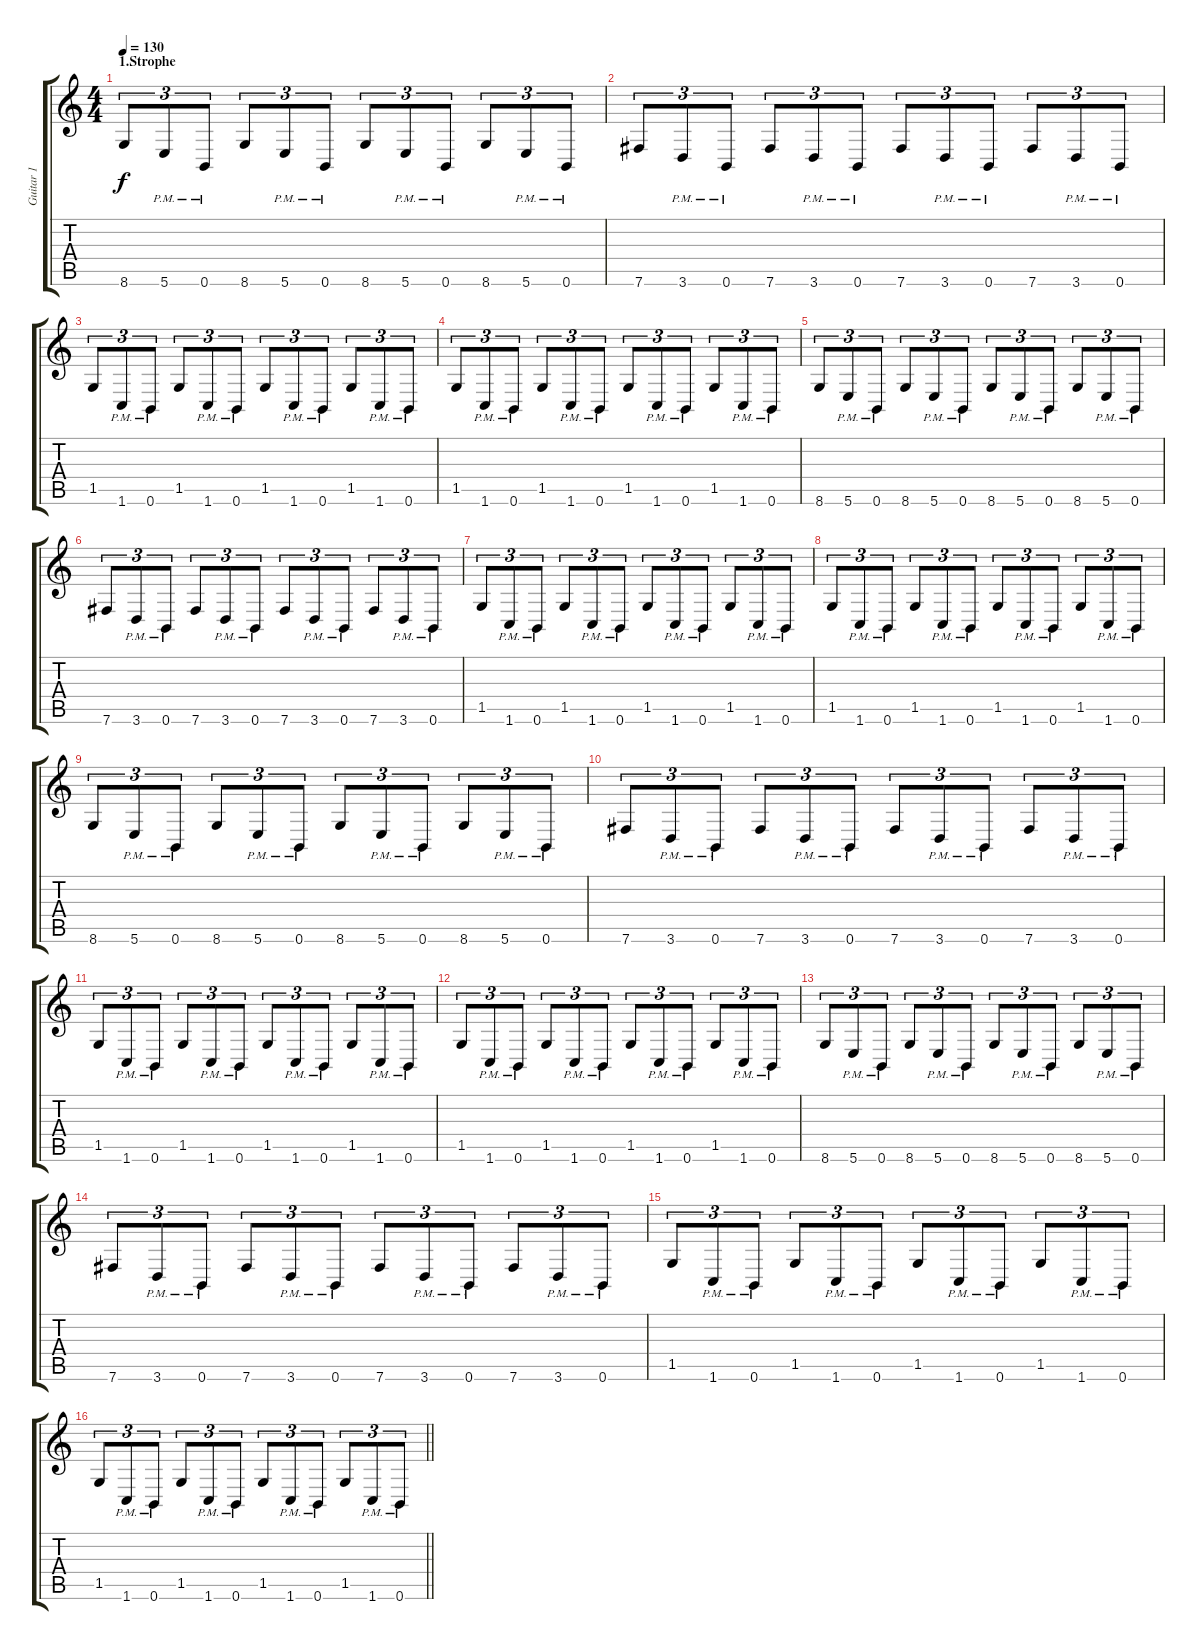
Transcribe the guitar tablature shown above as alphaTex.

\track ("Guitar 1" "Guitar 1") {instrument distortionguitar}
\staff {score tabs}
\tuning (Db4 Ab3 E3 B2 Gb2 B1) {hide}
\ts (4 4)
\section ("" "1.Strophe")
\tempo 130
\clef g2
\ks c
8.6.8{tu (3 2) dy f} 5.6{pm}.8{tu (3 2)} 0.6{pm}.8{tu (3 2)} 8.6.8{tu (3 2)} 5.6{pm}.8{tu (3 2)} 0.6{pm}.8{tu (3 2)} 8.6.8{tu (3 2)} 5.6{pm}.8{tu (3 2)} 0.6{pm}.8{tu (3 2)} 8.6.8{tu (3 2)} 5.6{pm}.8{tu (3 2)} 0.6{pm}.8{tu (3 2)} |
7.6.8{tu (3 2)} 3.6{pm}.8{tu (3 2)} 0.6{pm}.8{tu (3 2)} 7.6.8{tu (3 2)} 3.6{pm}.8{tu (3 2)} 0.6{pm}.8{tu (3 2)} 7.6.8{tu (3 2)} 3.6{pm}.8{tu (3 2)} 0.6{pm}.8{tu (3 2)} 7.6.8{tu (3 2)} 3.6{pm}.8{tu (3 2)} 0.6{pm}.8{tu (3 2)} |
1.5.8{tu (3 2)} 1.6{pm}.8{tu (3 2)} 0.6{pm}.8{tu (3 2)} 1.5.8{tu (3 2)} 1.6{pm}.8{tu (3 2)} 0.6{pm}.8{tu (3 2)} 1.5.8{tu (3 2)} 1.6{pm}.8{tu (3 2)} 0.6{pm}.8{tu (3 2)} 1.5.8{tu (3 2)} 1.6{pm}.8{tu (3 2)} 0.6{pm}.8{tu (3 2)} |
1.5.8{tu (3 2)} 1.6{pm}.8{tu (3 2)} 0.6{pm}.8{tu (3 2)} 1.5.8{tu (3 2)} 1.6{pm}.8{tu (3 2)} 0.6{pm}.8{tu (3 2)} 1.5.8{tu (3 2)} 1.6{pm}.8{tu (3 2)} 0.6{pm}.8{tu (3 2)} 1.5.8{tu (3 2)} 1.6{pm}.8{tu (3 2)} 0.6{pm}.8{tu (3 2)} |
8.6.8{tu (3 2)} 5.6{pm}.8{tu (3 2)} 0.6{pm}.8{tu (3 2)} 8.6.8{tu (3 2)} 5.6{pm}.8{tu (3 2)} 0.6{pm}.8{tu (3 2)} 8.6.8{tu (3 2)} 5.6{pm}.8{tu (3 2)} 0.6{pm}.8{tu (3 2)} 8.6.8{tu (3 2)} 5.6{pm}.8{tu (3 2)} 0.6{pm}.8{tu (3 2)} |
7.6.8{tu (3 2)} 3.6{pm}.8{tu (3 2)} 0.6{pm}.8{tu (3 2)} 7.6.8{tu (3 2)} 3.6{pm}.8{tu (3 2)} 0.6{pm}.8{tu (3 2)} 7.6.8{tu (3 2)} 3.6{pm}.8{tu (3 2)} 0.6{pm}.8{tu (3 2)} 7.6.8{tu (3 2)} 3.6{pm}.8{tu (3 2)} 0.6{pm}.8{tu (3 2)} |
1.5.8{tu (3 2)} 1.6{pm}.8{tu (3 2)} 0.6{pm}.8{tu (3 2)} 1.5.8{tu (3 2)} 1.6{pm}.8{tu (3 2)} 0.6{pm}.8{tu (3 2)} 1.5.8{tu (3 2)} 1.6{pm}.8{tu (3 2)} 0.6{pm}.8{tu (3 2)} 1.5.8{tu (3 2)} 1.6{pm}.8{tu (3 2)} 0.6{pm}.8{tu (3 2)} |
1.5.8{tu (3 2)} 1.6{pm}.8{tu (3 2)} 0.6{pm}.8{tu (3 2)} 1.5.8{tu (3 2)} 1.6{pm}.8{tu (3 2)} 0.6{pm}.8{tu (3 2)} 1.5.8{tu (3 2)} 1.6{pm}.8{tu (3 2)} 0.6{pm}.8{tu (3 2)} 1.5.8{tu (3 2)} 1.6{pm}.8{tu (3 2)} 0.6{pm}.8{tu (3 2)} |
8.6.8{tu (3 2)} 5.6{pm}.8{tu (3 2)} 0.6{pm}.8{tu (3 2)} 8.6.8{tu (3 2)} 5.6{pm}.8{tu (3 2)} 0.6{pm}.8{tu (3 2)} 8.6.8{tu (3 2)} 5.6{pm}.8{tu (3 2)} 0.6{pm}.8{tu (3 2)} 8.6.8{tu (3 2)} 5.6{pm}.8{tu (3 2)} 0.6{pm}.8{tu (3 2)} |
7.6.8{tu (3 2)} 3.6{pm}.8{tu (3 2)} 0.6{pm}.8{tu (3 2)} 7.6.8{tu (3 2)} 3.6{pm}.8{tu (3 2)} 0.6{pm}.8{tu (3 2)} 7.6.8{tu (3 2)} 3.6{pm}.8{tu (3 2)} 0.6{pm}.8{tu (3 2)} 7.6.8{tu (3 2)} 3.6{pm}.8{tu (3 2)} 0.6{pm}.8{tu (3 2)} |
1.5.8{tu (3 2)} 1.6{pm}.8{tu (3 2)} 0.6{pm}.8{tu (3 2)} 1.5.8{tu (3 2)} 1.6{pm}.8{tu (3 2)} 0.6{pm}.8{tu (3 2)} 1.5.8{tu (3 2)} 1.6{pm}.8{tu (3 2)} 0.6{pm}.8{tu (3 2)} 1.5.8{tu (3 2)} 1.6{pm}.8{tu (3 2)} 0.6{pm}.8{tu (3 2)} |
1.5.8{tu (3 2)} 1.6{pm}.8{tu (3 2)} 0.6{pm}.8{tu (3 2)} 1.5.8{tu (3 2)} 1.6{pm}.8{tu (3 2)} 0.6{pm}.8{tu (3 2)} 1.5.8{tu (3 2)} 1.6{pm}.8{tu (3 2)} 0.6{pm}.8{tu (3 2)} 1.5.8{tu (3 2)} 1.6{pm}.8{tu (3 2)} 0.6{pm}.8{tu (3 2)} |
8.6.8{tu (3 2)} 5.6{pm}.8{tu (3 2)} 0.6{pm}.8{tu (3 2)} 8.6.8{tu (3 2)} 5.6{pm}.8{tu (3 2)} 0.6{pm}.8{tu (3 2)} 8.6.8{tu (3 2)} 5.6{pm}.8{tu (3 2)} 0.6{pm}.8{tu (3 2)} 8.6.8{tu (3 2)} 5.6{pm}.8{tu (3 2)} 0.6{pm}.8{tu (3 2)} |
7.6.8{tu (3 2)} 3.6{pm}.8{tu (3 2)} 0.6{pm}.8{tu (3 2)} 7.6.8{tu (3 2)} 3.6{pm}.8{tu (3 2)} 0.6{pm}.8{tu (3 2)} 7.6.8{tu (3 2)} 3.6{pm}.8{tu (3 2)} 0.6{pm}.8{tu (3 2)} 7.6.8{tu (3 2)} 3.6{pm}.8{tu (3 2)} 0.6{pm}.8{tu (3 2)} |
1.5.8{tu (3 2)} 1.6{pm}.8{tu (3 2)} 0.6{pm}.8{tu (3 2)} 1.5.8{tu (3 2)} 1.6{pm}.8{tu (3 2)} 0.6{pm}.8{tu (3 2)} 1.5.8{tu (3 2)} 1.6{pm}.8{tu (3 2)} 0.6{pm}.8{tu (3 2)} 1.5.8{tu (3 2)} 1.6{pm}.8{tu (3 2)} 0.6{pm}.8{tu (3 2)} |
\barLineRight lightlight
1.5.8{tu (3 2)} 1.6{pm}.8{tu (3 2)} 0.6{pm}.8{tu (3 2)} 1.5.8{tu (3 2)} 1.6{pm}.8{tu (3 2)} 0.6{pm}.8{tu (3 2)} 1.5.8{tu (3 2)} 1.6{pm}.8{tu (3 2)} 0.6{pm}.8{tu (3 2)} 1.5.8{tu (3 2)} 1.6{pm}.8{tu (3 2)} 0.6{pm}.8{tu (3 2)}
